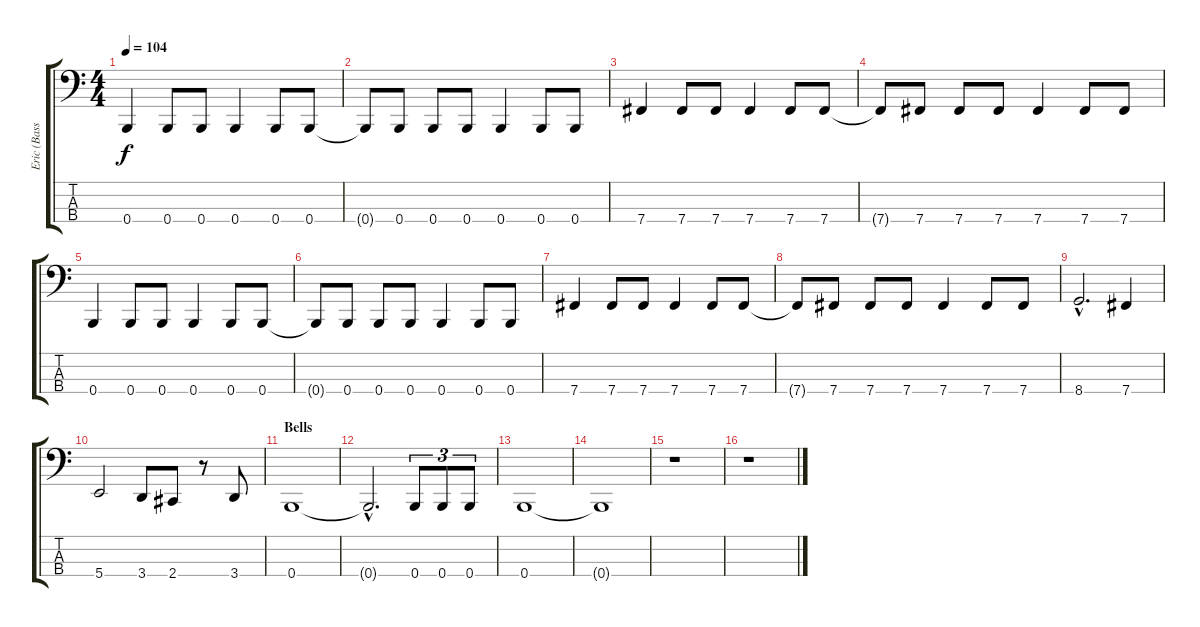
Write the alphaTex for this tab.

\track ("Eric (Bass)" "Eric (Bass") {instrument electricbassfinger}
\staff {score tabs}
\tuning (D2 A1 E1 B0) {hide}
\ts (4 4)
\tempo 104
\clef f4
\ks c
0.4.4{dy f} 0.4.8 0.4.8 0.4.4 0.4.8 0.4.8 |
0.4{t}.8 0.4.8 0.4.8 0.4.8 0.4.4 0.4.8 0.4.8 |
7.4.4 7.4.8 7.4.8 7.4.4 7.4.8 7.4.8 |
7.4{t}.8 7.4.8 7.4.8 7.4.8 7.4.4 7.4.8 7.4.8 |
0.4.4 0.4.8 0.4.8 0.4.4 0.4.8 0.4.8 |
0.4{t}.8 0.4.8 0.4.8 0.4.8 0.4.4 0.4.8 0.4.8 |
7.4.4 7.4.8 7.4.8 7.4.4 7.4.8 7.4.8 |
7.4{t}.8 7.4.8 7.4.8 7.4.8 7.4.4 7.4.8 7.4.8 |
8.4{hac}.2{d} 7.4.4 |
5.4.2 3.4.8 2.4.8 r.8 3.4.8 |
\section ("" "Bells")
0.4.1 |
0.4{hac t}.2{d} 0.4.8{tu (3 2)} 0.4.8{tu (3 2)} 0.4.8{tu (3 2)} |
0.4.1 |
0.4{t}.1 |
r.1 |
r.1
